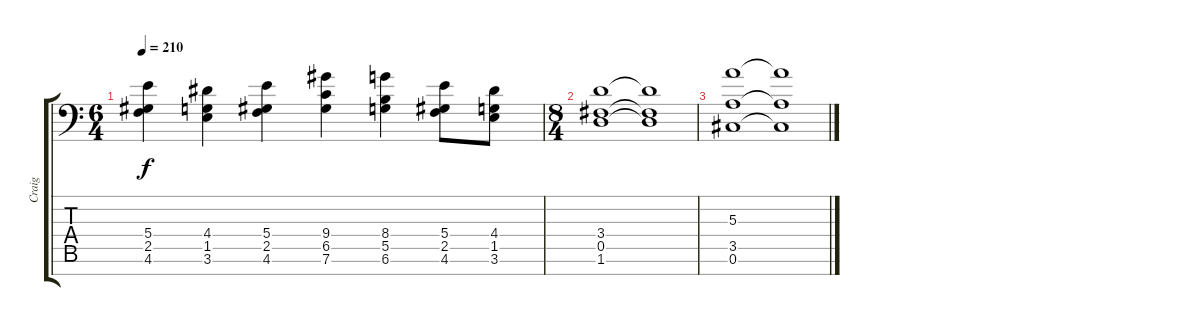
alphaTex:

\track ("Craig" "Craig") {instrument distortionguitar}
\staff {score tabs}
\tuning (Db4 Ab3 E3 B2 Gb2 Db2 Ab1) {hide}
\ts (6 4)
\tempo 210
\clef f4
\ks c
(5.4 2.5 4.6).4{dy f} (4.4 1.5 3.6).4 (5.4 2.5 4.6).4 (9.4 6.5 7.6).4 (8.4 5.5 6.6).4 (5.4 2.5 4.6).8 (4.4 1.5 3.6).8 |
\ts (8 4)
(3.4 0.5 1.6).1 (3.4{t} 0.5{t} 1.6{t}).1 |
(5.3 3.5 0.6).1 (5.3{t} 3.5{t} 0.6{t}).1
